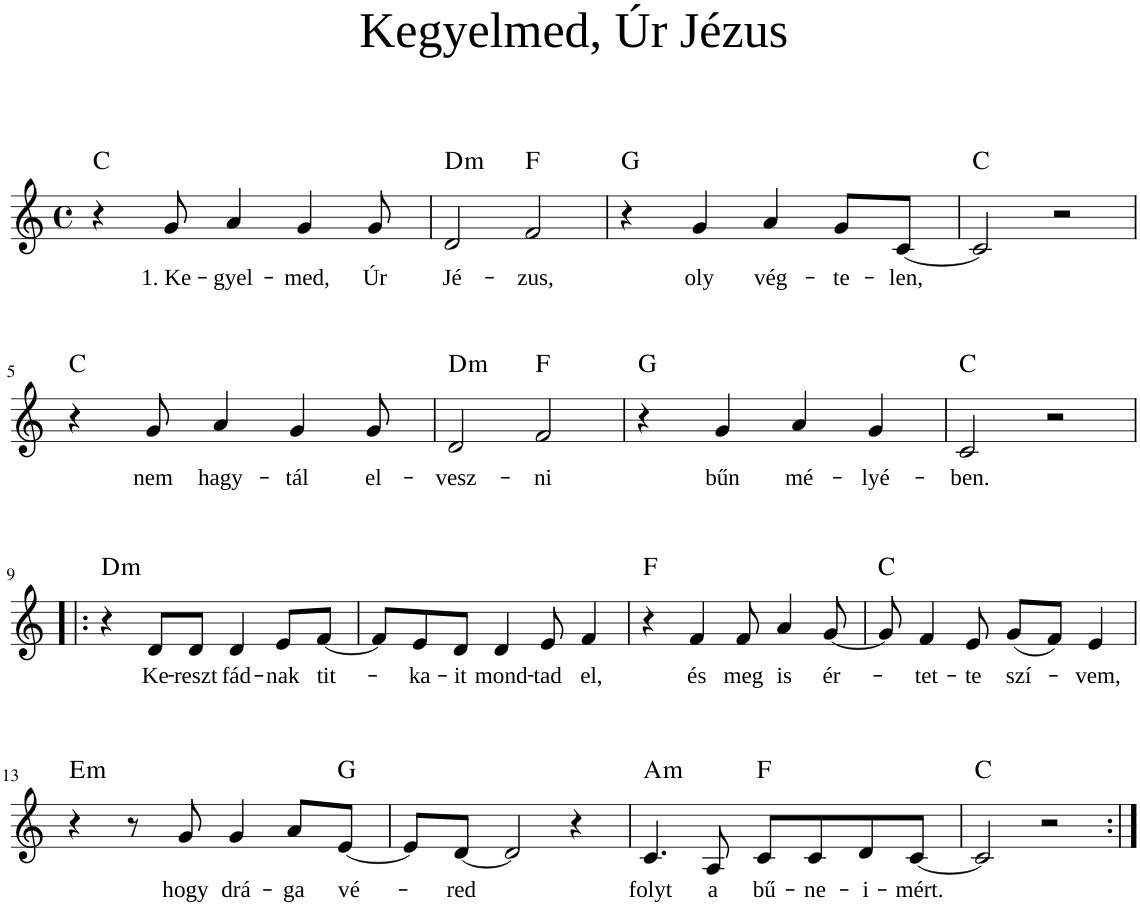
**kern	**text	**harte
*part1	*part1	*part1
*staff1	*staff1	*
*I"Piano	*	*
*I'Pno	*	*
*clefG2	*	*
*k[]	*	*
*M4/4	*	*
*met(c)	*	*
=1	=1	=1
4r	.	C:maj
!	!LO:LY:b	!
8g/	1. Ke-	.
!	!LO:LY:b	!
4a/	-gyel-	.
!	!LO:LY:b	!
4g/	-med,	.
!	!LO:LY:b	!
8g/	Úr	.
=2	=2	=2
!	!LO:LY:b	!LO:H:kt=m
2d/	Jé-	D:min
!	!LO:LY:b	!
2f/	-zus,	F:maj
=3	=3	=3
4r	.	G:maj
!	!LO:LY:b	!
4g/	oly	.
!	!LO:LY:b	!
4a/	vég-	.
!	!LO:LY:b	!
8g/L	-te-	.
!	!LO:LY:b	!
[8c/J	-len,	.
=4	=4	=4
2c/]	.	C:maj
2r	.	.
!!LO:LB:g=z
=5	=5	=5
4r	.	C:maj
!	!LO:LY:b	!
8g/	nem	.
!	!LO:LY:b	!
4a/	hagy-	.
!	!LO:LY:b	!
4g/	-tál	.
!	!LO:LY:b	!
8g/	el-	.
=6	=6	=6
!	!LO:LY:b	!LO:H:kt=m
2d/	-vesz-	D:min
!	!LO:LY:b	!
2f/	-ni	F:maj
=7	=7	=7
4r	.	G:maj
!	!LO:LY:b	!
4g/	bűn	.
!	!LO:LY:b	!
4a/	mé-	.
!	!LO:LY:b	!
4g/	-lyé-	.
=8	=8	=8
!	!LO:LY:b	!
2c/	-ben.	C:maj
2r	.	.
!!LO:LB:g=z
=9!|:	=9!|:	=9!|:
!	!	!LO:H:kt=m
4r	.	D:min
!	!LO:LY:b	!
8d/L	Ke-	.
!	!LO:LY:b	!
8d/J	-reszt-	.
!	!LO:LY:b	!
4d/	-fád-	.
!	!LO:LY:b	!
8e/L	-nak	.
!	!LO:LY:b	!
[8f/J	tit-	.
=10	=10	=10
8f/L]	.	.
!	!LO:LY:b	!
8e/	-ka-	.
!	!LO:LY:b	!
8d/J	-it	.
!	!LO:LY:b	!
4d/	mond-	.
!	!LO:LY:b	!
8e/	-tad	.
!	!LO:LY:b	!
4f/	el,	.
=11	=11	=11
4r	.	F:maj
!	!LO:LY:b	!
4f/	és	.
!	!LO:LY:b	!
8f/	meg	.
!	!LO:LY:b	!
4a/	is	.
!	!LO:LY:b	!
[8g/	ér-	.
=12	=12	=12
8g/]	.	C:maj
!	!LO:LY:b	!
4f/	-tet-	.
!	!LO:LY:b	!
8e/	-te	.
!	!LO:LY:b	!
(8g/L	szí-	.
8f/J)	.	.
!	!LO:LY:b	!
4e/	-vem,	.
!!LO:LB:g=z
=13	=13	=13
!	!	!LO:H:kt=m
4r	.	E:min
8r	.	.
!	!LO:LY:b	!
8g/	hogy	.
!	!LO:LY:b	!
4g/	drá-	.
!	!LO:LY:b	!
8a/L	-ga	.
!	!LO:LY:b	!
[8e/J	vé-	G:maj
=14	=14	=14
8e/L]	.	.
!	!LO:LY:b	!
[8d/J	-red	.
2d/]	.	.
4r	.	.
=15	=15	=15
!	!LO:LY:b	!LO:H:kt=m
4.c/	folyt	A:min
!	!LO:LY:b	!
8A/	a	.
!	!LO:LY:b	!
8c/L	bű-	F:maj
!	!LO:LY:b	!
8c/	-ne-	.
!	!LO:LY:b	!
8d/	-i-	.
!	!LO:LY:b	!
[8c/J	-mért.	.
=16	=16	=16
2c/]	.	C:maj
2r	.	.
=:|!	=:|!	=:|!
*-	*-	*-
